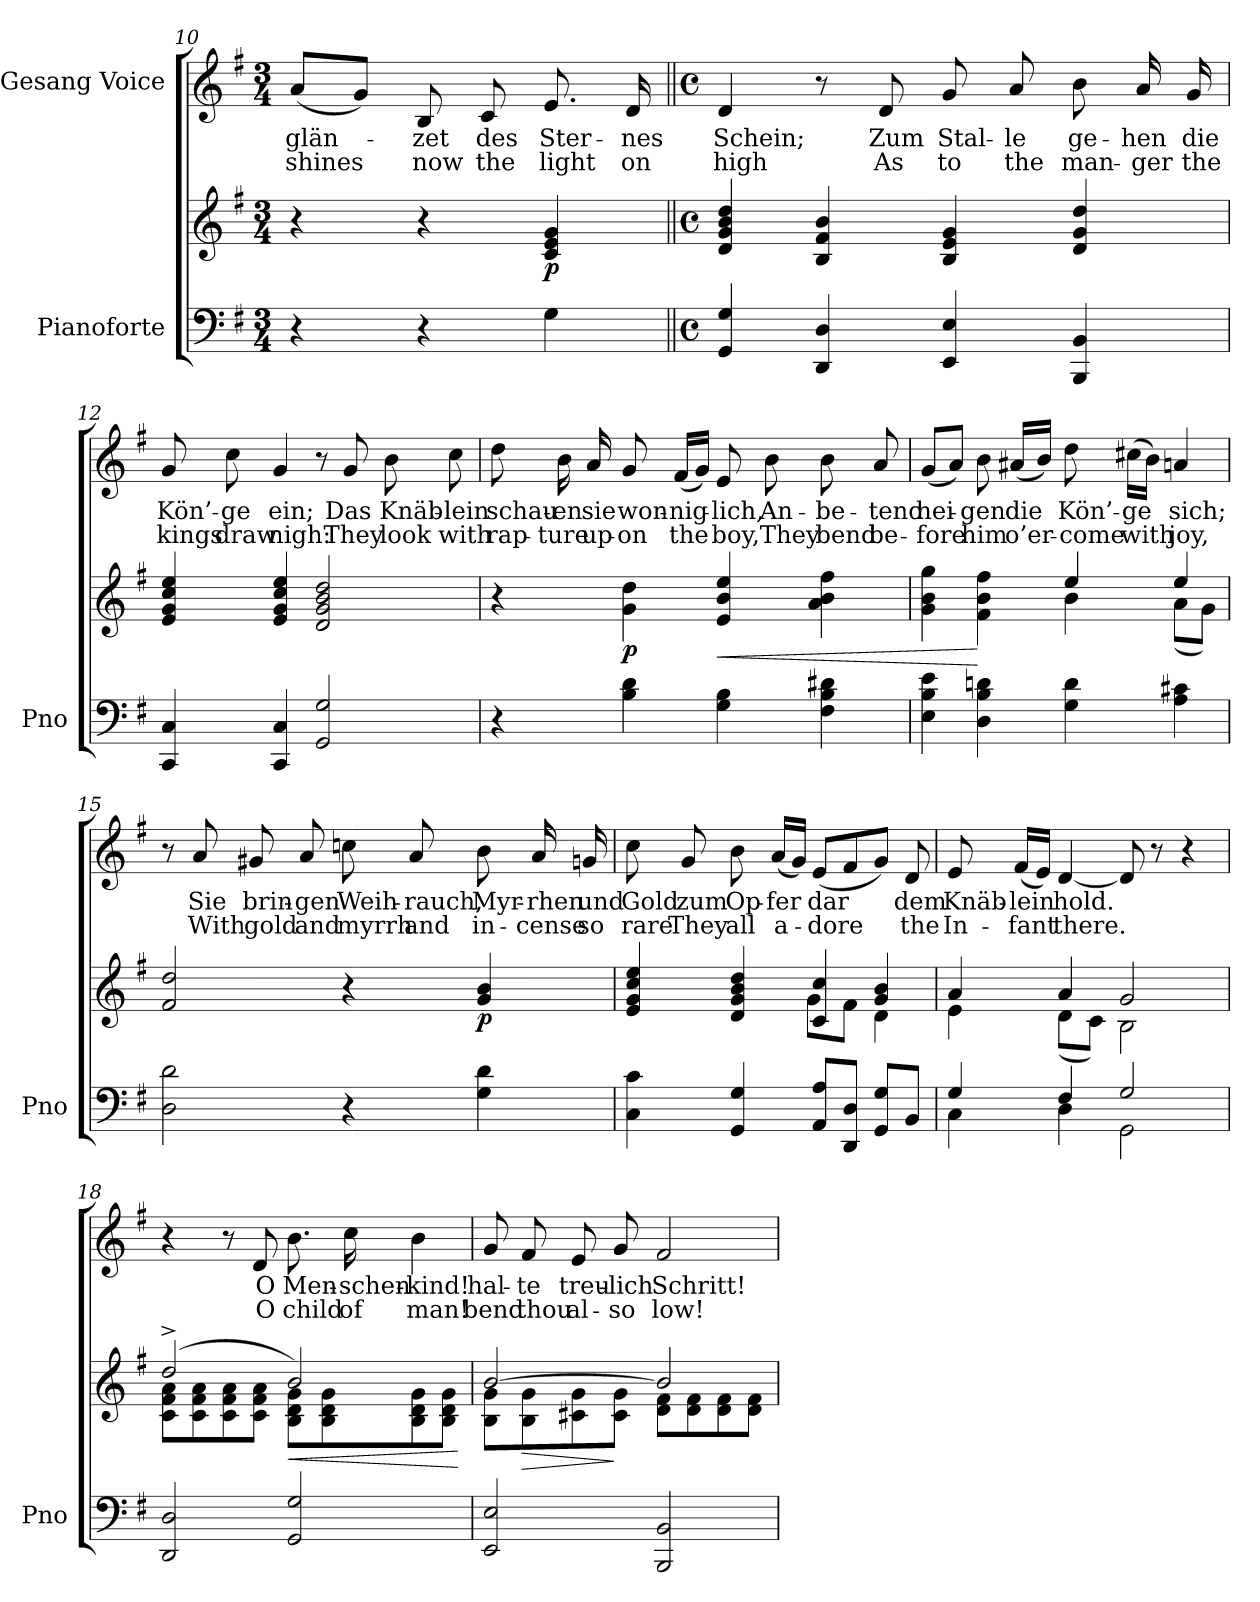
**kern	**kern	**dynam	**kern	**text	**text
*part2	*part2	*part2	*part1	*part1	*part1
*staff3	*staff2	*staff2/3	*staff1	*staff1	*staff1
*I"Pianoforte	*	*	*I"Gesang Voice	*	*
*I'Pno	*	*	*	*	*
*clefF4	*clefG2	*	*clefG2	*	*
*k[f#]	*k[f#]	*	*k[f#]	*	*
*M3/4	*M3/4	*	*M3/4	*	*
=10	=10	=10	=10	=10	=10
!	!	!	!	!LO:LY:b	!LO:LY:b
4r	4r	.	(8a/L	-glän-	shines
.	.	.	8g/J)	.	.
!	!	!	!	!LO:LY:b	!LO:LY:b
4r	4r	.	8B/	-zet	now
!	!	!	!	!LO:LY:b	!LO:LY:b
.	.	.	8c/	des	the
!	!	!LO:DY:b	!	!LO:LY:b	!LO:LY:b
4G\	4c/ 4e/ 4g/	p	8.e/	Ster-	light
!	!	!	!	!LO:LY:b	!LO:LY:b
.	.	.	16d/	-nes	on
=11||	=11||	=11||	=11||	=11||	=11||
*M4/4	*M4/4	*	*M4/4	*	*
*met(c)	*met(c)	*	*met(c)	*	*
!	!	!	!	!LO:LY:b	!LO:LY:b
4GG/ 4G/	4d/ 4g/ 4b/ 4dd/	.	4d/	Schein;	high
4DD/ 4D/	4B/ 4f#/ 4b/	.	8r	.	.
!	!	!	!	!LO:LY:b	!LO:LY:b
.	.	.	8d/	Zum	As
!	!	!	!	!LO:LY:b	!LO:LY:b
4EE/ 4E/	4B/ 4e/ 4g/	.	8g/	Stal-	to
!	!	!	!	!LO:LY:b	!LO:LY:b
.	.	.	8a/	-le	the
!	!	!	!	!LO:LY:b	!LO:LY:b
4BBB/ 4BB/	4d/ 4g/ 4dd/	.	8b\	ge-	man-
!	!	!	!	!LO:LY:b	!LO:LY:b
.	.	.	16a/	-hen	-ger
!	!	!	!	!LO:LY:b	!LO:LY:b
.	.	.	16g/	die	the
=12	=12	=12	=12	=12	=12
!	!	!	!	!LO:LY:b	!LO:LY:b
4CC/ 4C/	4e/ 4g/ 4cc/ 4ee/	.	8g/	Kön’-	kings
!	!	!	!	!LO:LY:b	!LO:LY:b
.	.	.	8cc\	-ge	draw
!	!	!	!	!LO:LY:b	!LO:LY:b
4CC/ 4C/	4e/ 4g/ 4cc/ 4ee/	.	4g/	ein;	nigh:
2GG/ 2G/	2d/ 2g/ 2b/ 2dd/	.	8r	.	.
!	!	!	!	!LO:LY:b	!LO:LY:b
.	.	.	8g/	Das	They
!	!	!	!	!LO:LY:b	!LO:LY:b
.	.	.	8b\	Knäb-	look
!	!	!	!	!LO:LY:b	!LO:LY:b
.	.	.	8cc\	-lein	with
!!LO:PB:g=z
=13	=13	=13	=13	=13	=13
!	!	!	!	!LO:LY:b	!LO:LY:b
4r	4r	.	8dd\	schau-	rap-
!	!	!	!	!LO:LY:b	!LO:LY:b
.	.	.	16b\	-en	-ture
!	!	!	!	!LO:LY:b	!LO:LY:b
.	.	.	16a/	sie	up-
!	!	!LO:DY:b	!	!LO:LY:b	!LO:LY:b
4B\ 4d\	4g\ 4dd\	p	8g/	won-	-on
!	!	!	!	!LO:LY:b	!LO:LY:b
.	.	.	(16f#/LL	-nig-	the
.	.	.	16g/JJ)	.	.
!	!	!LO:HP:b	!	!LO:LY:b	!LO:LY:b
4G\ 4B\	4e/ 4b/ 4ee/	<	8e/	-lich,	boy,
!	!	!	!	!LO:LY:b	!LO:LY:b
.	.	.	8b\	An-	They
!	!	!	!	!LO:LY:b	!LO:LY:b
4F#\ 4B\ 4d#X\	4a\ 4b\ 4ff#\	.	8b\	-be-	bend
!	!	!	!	!LO:LY:b	!LO:LY:b
.	.	.	8a/	-tend	be-
=14	=14	=14	=14	=14	=14
*	*^	*	*	*	*
!	!	!	!	!	!LO:LY:b	!LO:LY:b
4E\ 4B\ 4e\	4g\ 4b\ 4gg\	2ryy	.	(8g/L	nei-	-fore
.	.	.	.	8a/J)	.	.
!	!	!	!	!	!LO:LY:b	!LO:LY:b
4D\ 4B\ 4dn\	4f#\ 4b\ 4ff#\	.	[	8b\	-gen	him
!	!	!	!	!	!LO:LY:b	!LO:LY:b
.	.	.	.	(16a#X/LL	die	o’er-
.	.	.	.	16b/JJ)	.	.
!	!	!	!	!	!LO:LY:b	!LO:LY:b
4G\ 4d\	4ee/	4b\	.	8dd\	Kön’-	-come
!	!	!	!	!	!LO:LY:b	!LO:LY:b
.	.	.	.	(16cc#X\LL	-ge	with
.	.	.	.	16b\JJ)	.	.
!	!	!	!	!	!LO:LY:b	!LO:LY:b
4A\ 4c#X\	4ee/	(8a\L	.	4an/	sich;	joy,
.	.	8g\J)	.	.	.	.
*	*v	*v	*	*	*	*
=15	=15	=15	=15	=15	=15
2D\ 2d\	2f#/ 2dd/	.	8r	.	.
!	!	!	!	!LO:LY:b	!LO:LY:b
.	.	.	8a/	Sie	With
!	!	!	!	!LO:LY:b	!LO:LY:b
.	.	.	8g#X/	brin-	gold
!	!	!	!	!LO:LY:b	!LO:LY:b
.	.	.	8a/	-gen	and
!	!	!	!	!LO:LY:b	!LO:LY:b
4r	4r	.	8ccn\	Weih-	myrrh
!	!	!	!	!LO:LY:b	!LO:LY:b
.	.	.	8a/	-rauch,	and
!	!	!LO:DY:b	!	!LO:LY:b	!LO:LY:b
4G\ 4d\	4g/ 4b/	p	8b\	Myr-	in-
!	!	!	!	!LO:LY:b	!LO:LY:b
.	.	.	16a/	-rhen	-cense
!	!	!	!	!LO:LY:b	!LO:LY:b
.	.	.	16gn/	und	so
!!LO:LB:g=z
=16	=16	=16	=16	=16	=16
*	*^	*	*	*	*
!	!	!	!	!	!LO:LY:b	!LO:LY:b
4C\ 4c\	4e/ 4g/ 4cc/ 4ee/	2ryy	.	8cc\	Gold	rare
!	!	!	!	!	!LO:LY:b	!LO:LY:b
.	.	.	.	8g/	zum	They
!	!	!	!	!	!LO:LY:b	!LO:LY:b
4GG/ 4G/	4d/ 4g/ 4b/ 4dd/	.	.	8b\	Op-	all
!	!	!	!	!	!LO:LY:b	!LO:LY:b
.	.	.	.	(16a/LL	-fer	a-
.	.	.	.	16g/JJ)	.	.
!	!	!	!	!	!LO:LY:b	!LO:LY:b
8AA/ 8A/L	4c/ 4cc/	8g\L	.	(8e/L	dar	-dore
8DD/ 8D/J	.	8f#\J	.	8f#/	.	.
8GG/ 8G/L	4g/ 4b/	4d\	.	8g/J)	.	.
!	!	!	!	!	!LO:LY:b	!LO:LY:b
8BB/J	.	.	.	8d/	dem	the
=17	=17	=17	=17	=17	=17	=17
*^	*	*	*	*	*	*
!	!	!	!	!	!	!LO:LY:b	!LO:LY:b
4G/	4C\	4a/	4e\	.	8e/	Knäb-	In-
!	!	!	!	!	!	!LO:LY:b	!LO:LY:b
.	.	.	.	.	(16f#/LL	-lein	-fant
.	.	.	.	.	16e/JJ)	.	.
!	!	!	!	!	!	!LO:LY:b	!LO:LY:b
4F#/	4D\	4a/	(8d\L	.	[4d/	hold.	there.
.	.	.	8c\J)	.	.	.	.
2G/	2GG\	2g/	2B\	.	8d/]	.	.
.	.	.	.	.	8r	.	.
.	.	.	.	.	4r	.	.
*v	*v	*	*	*	*	*	*
=18	=18	=18	=18	=18	=18	=18
2DD/ 2D/	(2dd^/	8c\ 8f#\ 8a\L	.	4r	.	.
.	.	8c\ 8f#\ 8a\	.	.	.	.
.	.	8c\ 8f#\ 8a\	.	8r	.	.
!	!	!	!	!	!LO:LY:b	!LO:LY:b
.	.	8c\ 8f#\ 8a\J	.	8d/	O	O
!	!	!	!LO:HP:b	!	!LO:LY:b	!LO:LY:b
2GG/ 2G/	2b/)	8B\ 8d\ 8g\L	<	8.b\	Men-	child
.	.	8B\ 8d\ 8g\	.	.	.	.
!	!	!	!	!	!LO:LY:b	!LO:LY:b
.	.	.	.	16cc\	-schen-	of
!	!	!	!	!	!LO:LY:b	!LO:LY:b
.	.	8B\ 8d\ 8g\	.	4b\	-kind!	man!
.	.	8B\ 8d\ 8g\J	.	.	.	.
*	*v	*v	*	*	*	*
.	.	[	.	.	.
!!LO:LB:g=z
=19	=19	=19	=19	=19	=19
*	*^	*	*	*	*
!	!	!	!	!	!LO:LY:b	!LO:LY:b
2EE/ 2E/	[2b/	8B\ 8g\L	.	8g/	hal-	bend
!	!	!	!LO:HP:b	!	!LO:LY:b	!LO:LY:b
.	.	8B\ 8g\	>	8f#/	-te	thou
!	!	!	!	!	!LO:LY:b	!LO:LY:b
.	.	8c#X\ 8g\	.	8e/	treu-	al-
!	!	!	!	!	!LO:LY:b	!LO:LY:b
.	.	8c#\ 8g\J	]	8g/	-lich	-so
!	!	!	!	!	!LO:LY:b	!LO:LY:b
2BBB/ 2BB/	2b/]	8d\ 8f#\L	.	2f#/	Schritt!	low!
.	.	8d\ 8f#\	.	.	.	.
.	.	8d\ 8f#\	.	.	.	.
.	.	8d\ 8f#\J	.	.	.	.
*	*v	*v	*	*	*	*
=	=	=	=	=	=
*-	*-	*-	*-	*-	*-
